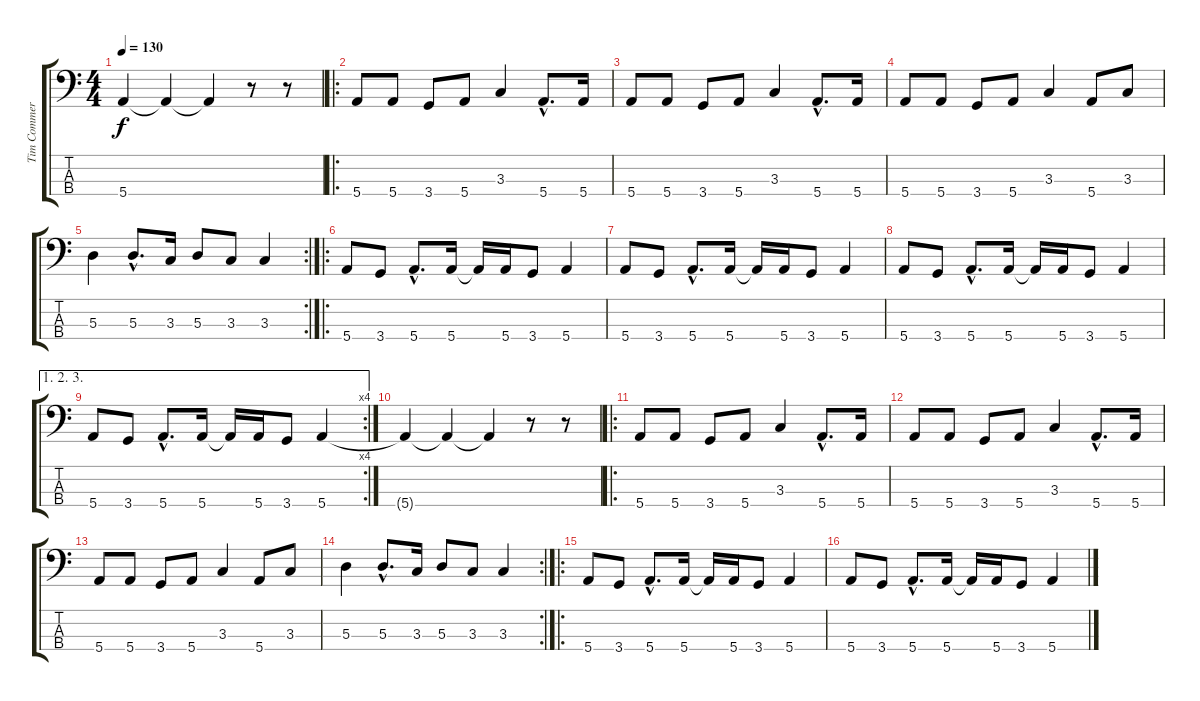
\track ("Tim Commerford - Bass" "Tim Commer") {instrument electricbasspick}
\staff {score tabs}
\tuning (G2 D2 A1 E1) {hide}
\ts (4 4)
\tempo 130
\clef f4
\ks c
5.4{t}.4{dy f} 5.4{t}.4 5.4{t}.4 r.8 r.8 |
\ro
5.4.8 5.4.8 3.4.8 5.4.8 3.3.4 5.4{hac}.8{d} 5.4.16 |
5.4.8 5.4.8 3.4.8 5.4.8 3.3.4 5.4{hac}.8{d} 5.4.16 |
5.4.8 5.4.8 3.4.8 5.4.8 3.3.4 5.4.8 3.3.8 |
\rc 2
5.3.4 5.3{hac}.8{d} 3.3.16 5.3.8 3.3.8 3.3.4 |
\ro
5.4.8 3.4.8 5.4{hac}.8{d} 5.4.16 5.4{t}.16 5.4.16 3.4.8 5.4.4 |
5.4.8 3.4.8 5.4{hac}.8{d} 5.4.16 5.4{t}.16 5.4.16 3.4.8 5.4.4 |
5.4.8 3.4.8 5.4{hac}.8{d} 5.4.16 5.4{t}.16 5.4.16 3.4.8 5.4.4 |
\ae (1 2 3)
\rc 4
5.4.8 3.4.8 5.4{hac}.8{d} 5.4.16 5.4{t}.16 5.4.16 3.4.8 5.4.4 |
5.4{t}.4 5.4{t}.4 5.4{t}.4 r.8 r.8 |
\ro
5.4.8 5.4.8 3.4.8 5.4.8 3.3.4 5.4{hac}.8{d} 5.4.16 |
5.4.8 5.4.8 3.4.8 5.4.8 3.3.4 5.4{hac}.8{d} 5.4.16 |
5.4.8 5.4.8 3.4.8 5.4.8 3.3.4 5.4.8 3.3.8 |
\rc 2
5.3.4 5.3{hac}.8{d} 3.3.16 5.3.8 3.3.8 3.3.4 |
\ro
5.4.8 3.4.8 5.4{hac}.8{d} 5.4.16 5.4{t}.16 5.4.16 3.4.8 5.4.4 |
5.4.8 3.4.8 5.4{hac}.8{d} 5.4.16 5.4{t}.16 5.4.16 3.4.8 5.4.4
